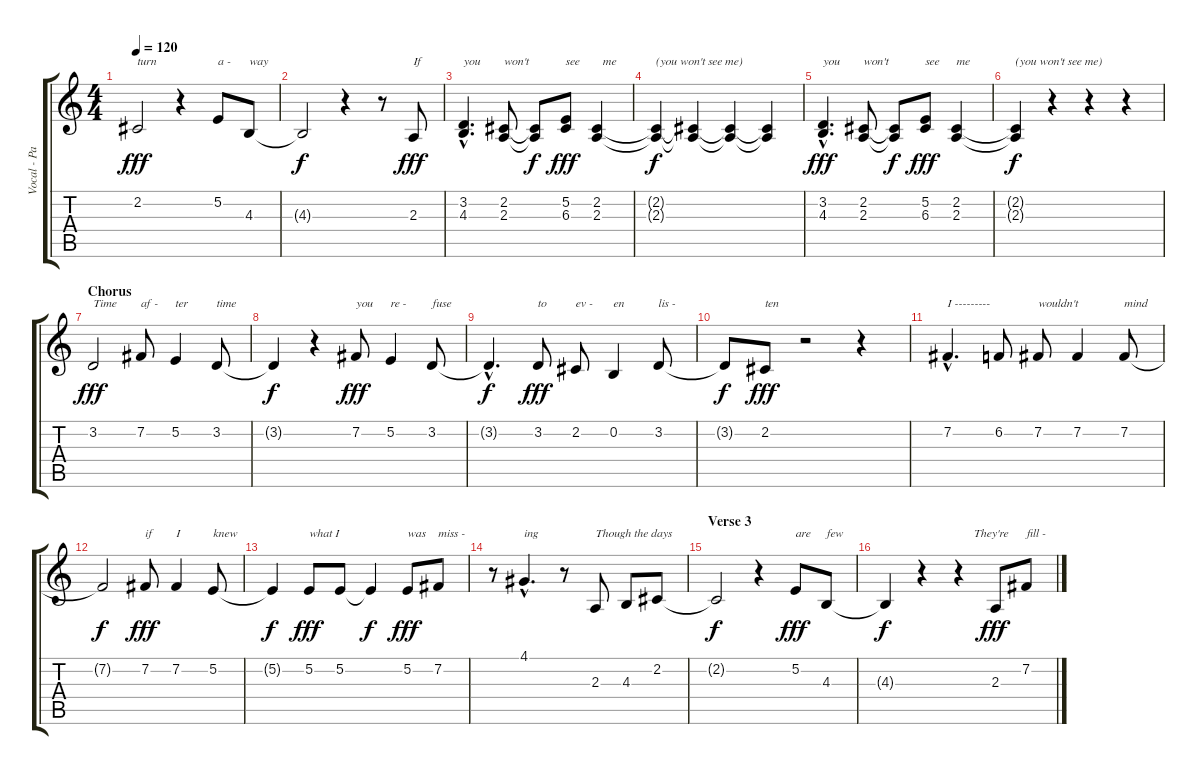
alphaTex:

\track ("Vocal - Paul" "Vocal - Pa") {instrument altosax}
\staff {score tabs}
\tuning (E4 B3 G3 D3 A2 E2) {hide}
\ts (4 4)
\tempo 120
\clef g2
\ks c
2.2.2{txt "turn" dy fff} r.4 5.2.8{txt "a -"} 4.3.8{txt "way"} |
4.3{t}.2{dy f} r.4 r.8 2.3.8{txt "If" dy fff} |
(3.2{hac} 4.3{hac}).4{d txt "you"} (2.2 2.3).8{txt "won't"} (2.2{t} 2.3{t}).8{dy f} (5.2 6.3).8{txt "see" dy fff} (2.2 2.3).4{txt "  me"} |
(2.2{t} 2.3{t}).4{txt "(you won't see me)" dy f} (2.2{t} 2.3{t}).4{txt " "} (2.2{t} 2.3{t}).4{txt " "} (2.2{t} 2.3{t}).4{txt " "} |
(3.2{hac} 4.3{hac}).4{d txt "you" dy fff} (2.2 2.3).8{txt "won't"} (2.2{t} 2.3{t}).8{dy f} (5.2 6.3).8{txt "see" dy fff} (2.2 2.3).4{txt "me"} |
(2.2{t} 2.3{t}).4{txt "(you won't see me)" dy f} r.4 r.4 r.4 |
\section ("" "Chorus")
3.2.2{txt "Time" dy fff} 7.2.8{txt "af -"} 5.2.4{txt "ter"} 3.2.8{txt "time"} |
3.2{t}.4{dy f} r.4 7.2.8{txt "you" dy fff} 5.2.4{txt "re -"} 3.2.8{txt "fuse"} |
3.2{hac t}.4{d dy f} 3.2.8{txt "to" dy fff} 2.2.8{txt "ev -"} 0.2.4{txt "en"} 3.2.8{txt "lis -"} |
3.2{t}.8{dy f} 2.2.8{txt "ten" dy fff} r.2 r.4 |
7.2{hac}.4{d txt "I ---------"} 6.2.8 7.2.8{txt "wouldn't"} 7.2.4 7.2.8{txt "mind"} |
7.2{t}.2{dy f} 7.2.8{txt "if" dy fff} 7.2.4{txt "I"} 5.2.8{txt "knew"} |
5.2{t}.4{dy f} 5.2.8{txt "what I" dy fff} 5.2.8 5.2{t}.4{dy f} 5.2.8{txt "was" dy fff} 7.2.8{txt "miss -"} |
r.8 4.1{hac}.4{d txt "ing"} r.8 2.3.8{txt "Though the days"} 4.3.8 2.2.8 |
\section ("" "Verse 3")
2.2{t}.2{dy f} r.4 5.2.8{txt "are" dy fff} 4.3.8{txt "few"} |
4.3{t}.4{dy f} r.4 r.4{txt "     They're"} 2.3.8{txt " " dy fff} 7.2.8{txt "fill -"}
